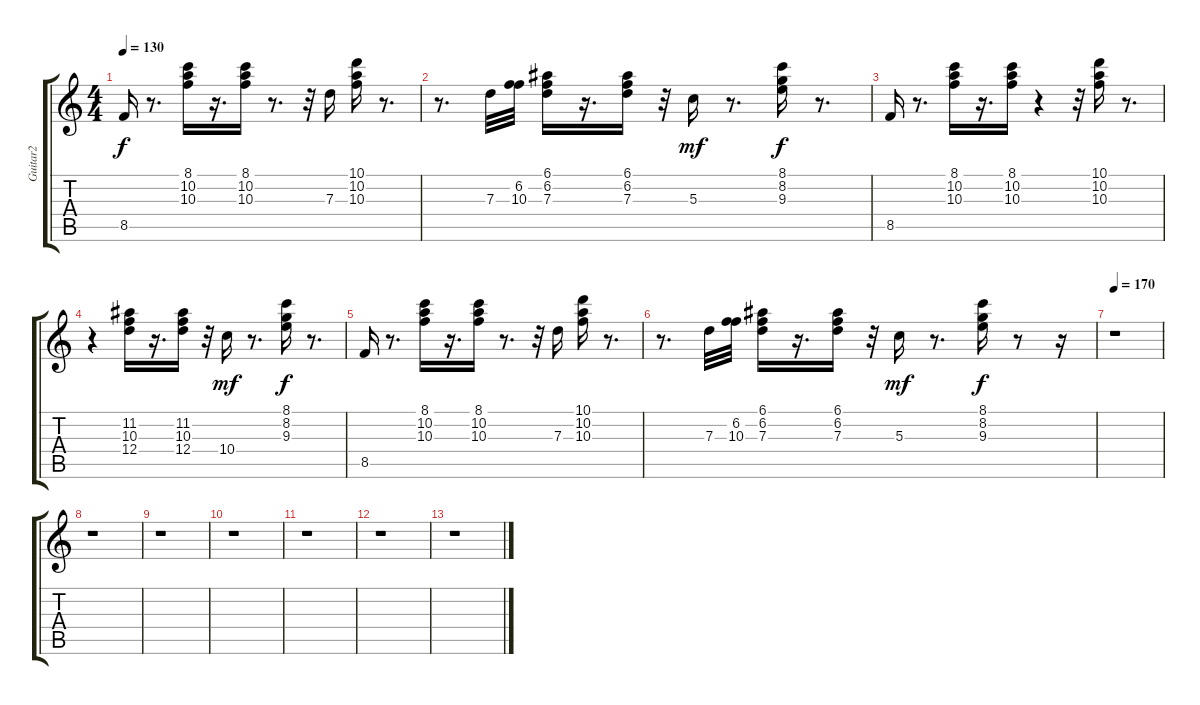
\track ("Guitar2" "Guitar2") {instrument overdrivenguitar}
\staff {score tabs}
\tuning (E4 B3 G3 D3 A2 E2) {hide}
\ts (4 4)
\tempo 130
\clef g2
\ks c
8.5.16{dy f} r.8{d} (8.1 10.2 10.3).16 r.16{d} (8.1 10.2 10.3).16 r.8{d} r.32 7.3.16 (10.1 10.2 10.3).16 r.8{d} |
r.8{d} 7.3.32 (6.2 10.3).32 (6.1 6.2 7.3).16 r.16{d} (6.1 6.2 7.3).16 r.32 5.3.16{dy mf} r.8{d} (8.1 8.2 9.3).16{dy f} r.8{d} |
8.5.16 r.8{d} (8.1 10.2 10.3).16 r.16{d} (8.1 10.2 10.3).16 r.4 r.32 (10.1 10.2 10.3).16 r.8{d} |
r.4 (11.2 10.3 12.4).16 r.16{d} (11.2 10.3 12.4).16 r.32 10.4.16{dy mf} r.8{d} (8.1 8.2 9.3).16{dy f} r.8{d} |
8.5.16 r.8{d} (8.1 10.2 10.3).16 r.16{d} (8.1 10.2 10.3).16 r.8{d} r.32 7.3.16 (10.1 10.2 10.3).16 r.8{d} |
r.8{d} 7.3.32 (6.2 10.3).32 (6.1 6.2 7.3).16 r.16{d} (6.1 6.2 7.3).16 r.32 5.3.16{dy mf} r.8{d} (8.1 8.2 9.3).16{dy f} r.8 r.16 |
\tempo 170
r.1 |
r.1 |
r.1 |
r.1 |
r.1 |
r.1 |
r.1
